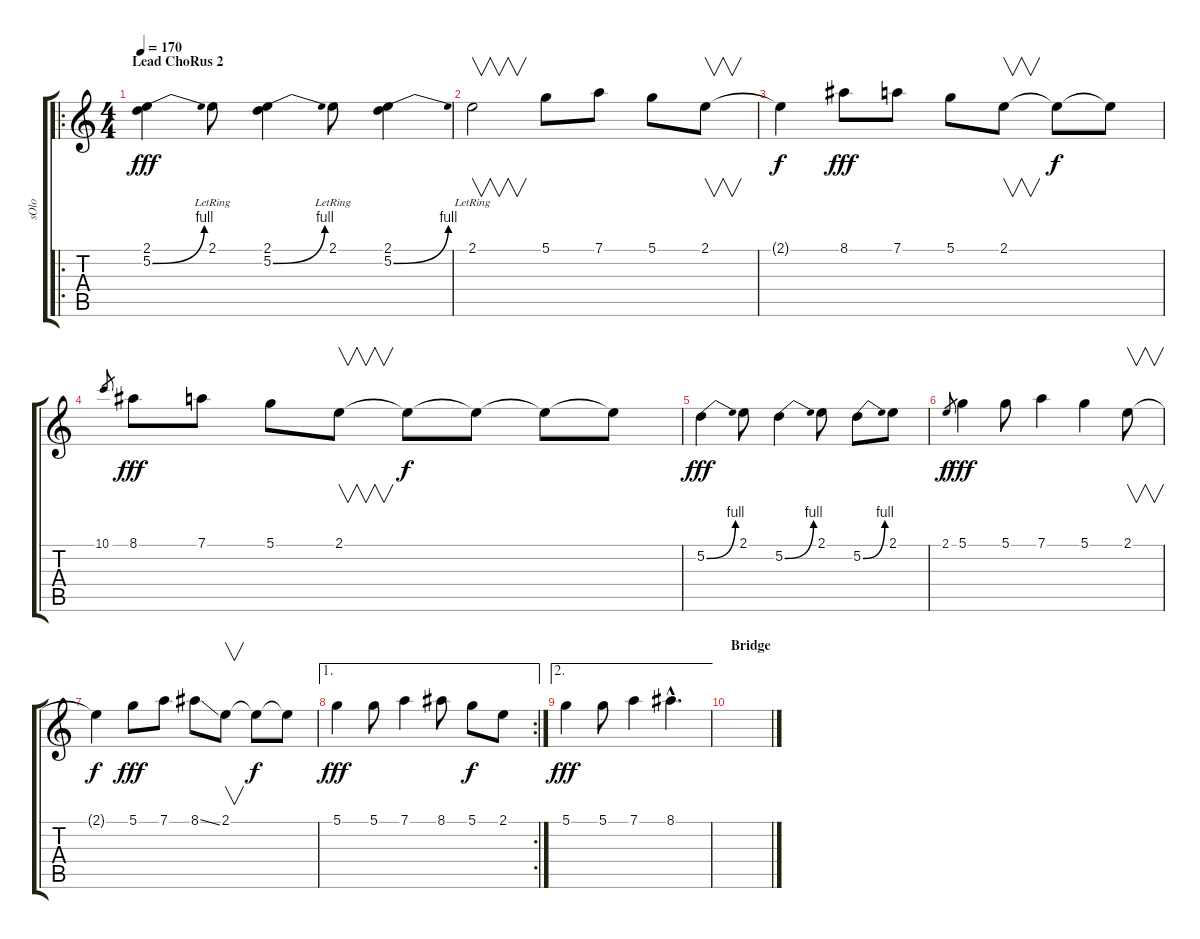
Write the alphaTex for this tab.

\track ("sOlo" "sOlo") {instrument overdrivenguitar}
\staff {score tabs}
\tuning (D4 A3 F3 C3 G2 C2) {hide}
\ro
\ts (4 4)
\section ("" "Lead ChoRus 2")
\tempo 170
\clef g2
\ks c
(2.1 5.2{be (bend 0 0 60 4)}).4{dy fff} 2.1{lr}.8 (2.1 5.2{be (bend 0 0 60 4)}).4 2.1{lr}.8 (2.1 5.2{be (bend 0 0 60 4)}).4 |
2.1{lr}.2{v} 5.1.8 7.1.8 5.1.8 2.1.8{v} |
2.1{t}.4{dy f} 8.1.8{dy fff} 7.1.8 5.1.8 2.1.8{v} 2.1{t}.8{dy f} 2.1{t}.8 |
10.1.8{gr} 8.1.8{dy fff} 7.1.8 5.1.8 2.1.8{v} 2.1{t}.8{dy f} 2.1{t}.8 2.1{t}.8 2.1{t}.8 |
5.2{be (bend 0 0 60 4)}.4{dy fff} 2.1.8 5.2{be (bend 0 0 60 4)}.4 2.1.8 5.2{be (bend 0 0 60 4)}.8 2.1.8 |
2.1.8{gr dy f} 5.1.4{dy fff} 5.1.8 7.1.4 5.1.4 2.1.8{v} |
2.1{t}.4{dy f} 5.1.8{dy fff} 7.1.8 8.1{ss}.8 2.1.8{v} 2.1{t}.8{dy f} 2.1{t}.8 |
\ae 1
\rc 2
5.1.4{dy fff} 5.1.8 7.1.4 8.1.8 5.1.8{dy f} 2.1.8 |
\ae 2
5.1.4{dy fff} 5.1.8 7.1.4 8.1{hac}.4{d} |
\section ("" "Bridge")
